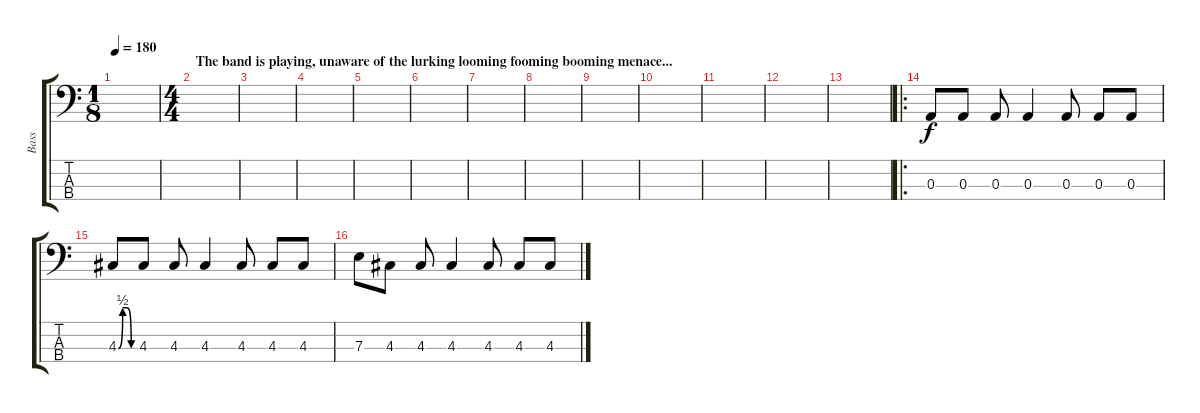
\track ("Bass" "Bass") {instrument electricbasspick}
\staff {score tabs}
\tuning (G2 D2 A1 E1) {hide}
\ts (1 8)
\tempo 180
\tempo 142
\tempo 180
\clef f4
\ks c
|
\ts (4 4)
\section ("" "The band is playing, unaware of the lurking looming fooming booming menace...")
|
|
|
|
|
|
|
|
|
|
|
|
\ro
0.3.8 0.3.8 0.3.8 0.3.4 0.3.8 0.3.8 0.3.8 |
4.3{be (custom 0 0 15 2 30 2 45 0 60 0)}.8 4.3.8 4.3.8 4.3.4 4.3.8 4.3.8 4.3.8 |
7.3.8 4.3.8 4.3.8 4.3.4 4.3.8 4.3.8 4.3.8
